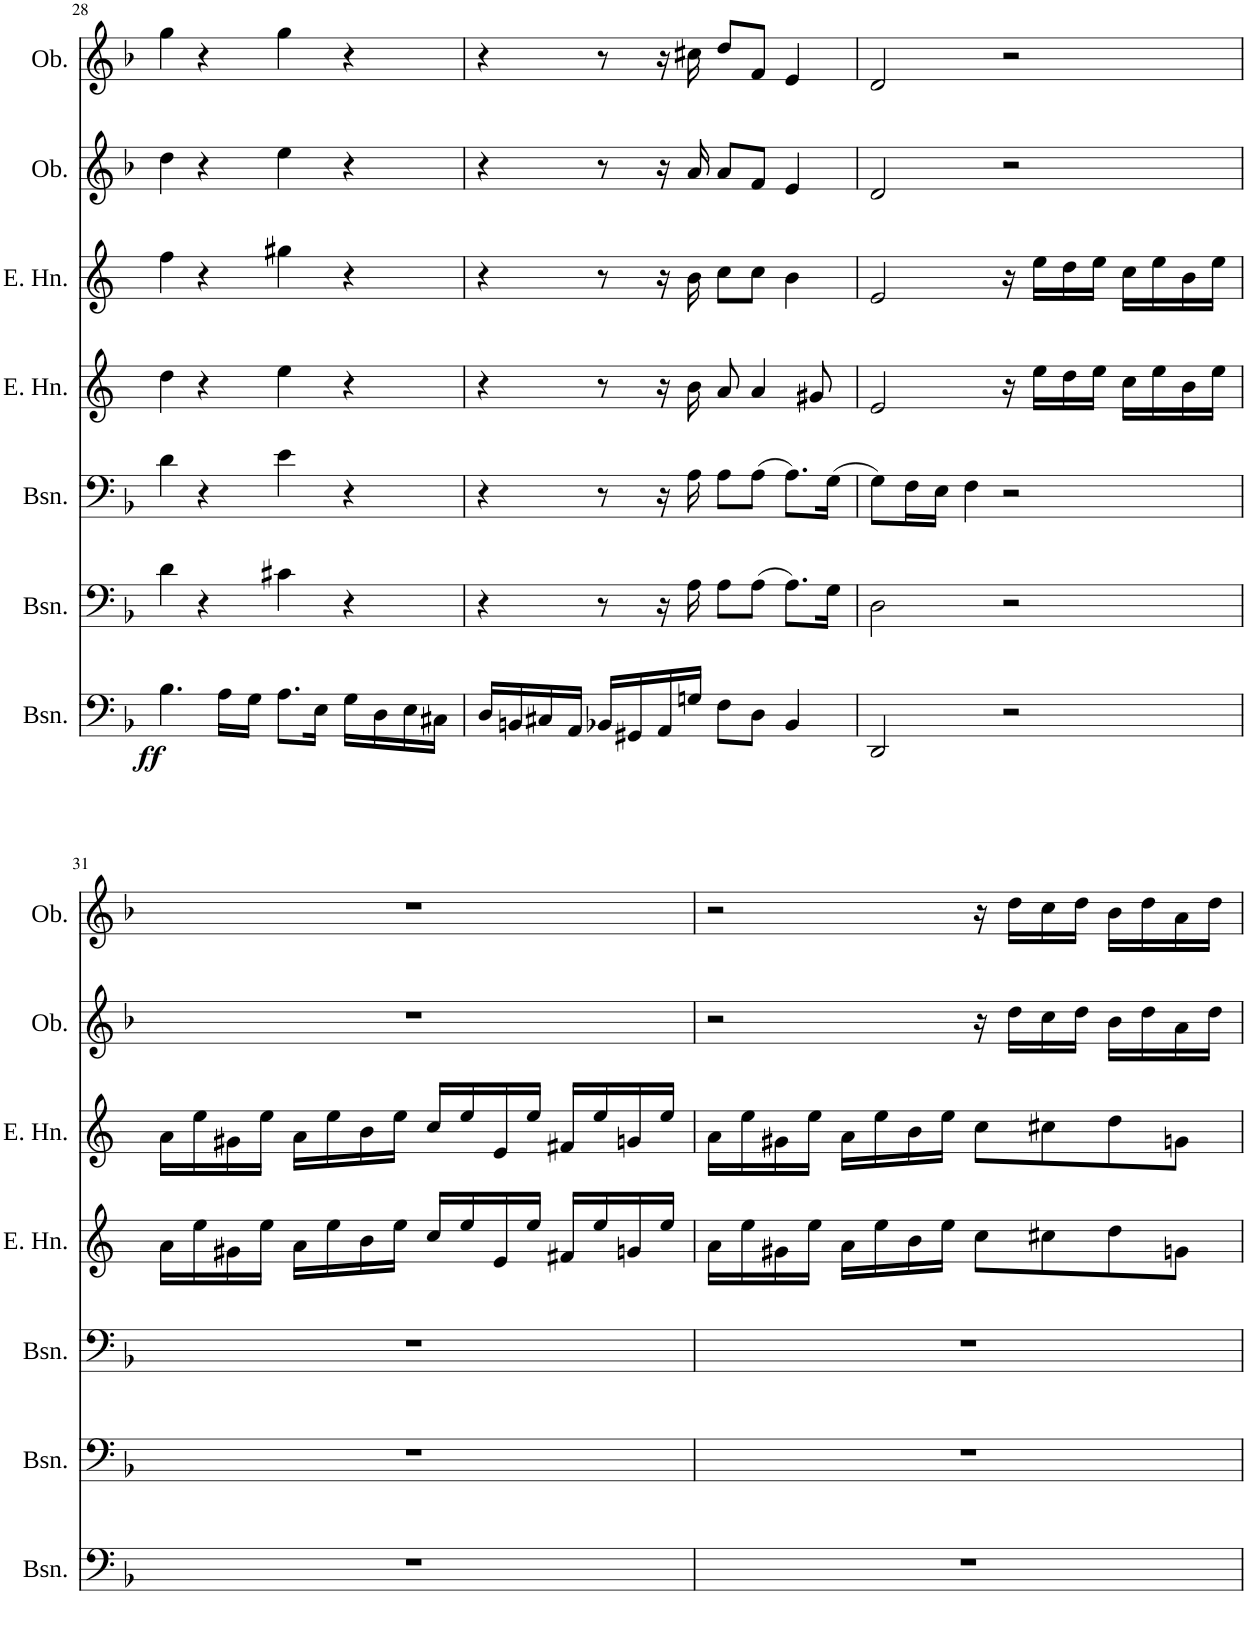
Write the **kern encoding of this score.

**kern	**dynam	**kern	**kern	**kern	**kern	**kern	**kern
*part7	*part7	*part6	*part5	*part4	*part3	*part2	*part1
*staff7	*staff7	*staff6	*staff5	*staff4	*staff3	*staff2	*staff1
*I"Bassoon	*	*I"Bassoon	*I"Bassoon	*I"English Horn	*I"English Horn	*I"Oboe	*I"Oboe
*I'Bsn.	*	*I'Bsn.	*I'Bsn.	*I'E. Hn.	*I'E. Hn.	*I'Ob.	*I'Ob.
!!LO:PB:g=z
*clefF4	*	*clefF4	*clefF4	*clefG2	*clefG2	*clefG2	*clefG2
*	*	*	*	*Trd4c7	*Trd4c7	*	*
*k[b-]	*	*k[b-]	*k[b-]	*k[]	*k[]	*k[b-]	*k[b-]
*M4/4	*	*M4/4	*M4/4	*M4/4	*M4/4	*M4/4	*M4/4
*met(c)	*	*met(c)	*met(c)	*met(c)	*met(c)	*met(c)	*met(c)
=28	=28	=28	=28	=28	=28	=28	=28
!	!LO:DY:b	!	!	!	!	!	!
4.B-\	ff	4d\	4d\	4dd\	4ff\	4dd\	4gg\
.	.	4r	4r	4r	4r	4r	4r
16A\LL	.	.	.	.	.	.	.
16G\JJ	.	.	.	.	.	.	.
8.A\L	.	4c#X\	4e\	4ee\	4gg#X\	4ee\	4gg\
16E\Jk	.	.	.	.	.	.	.
16G\LL	.	4r	4r	4r	4r	4r	4r
16D\	.	.	.	.	.	.	.
16E\	.	.	.	.	.	.	.
16C#X\JJ	.	.	.	.	.	.	.
=29	=29	=29	=29	=29	=29	=29	=29
16D/LL	.	4r	4r	4r	4r	4r	4r
16BBn/	.	.	.	.	.	.	.
16C#X/	.	.	.	.	.	.	.
16AA/JJ	.	.	.	.	.	.	.
16BB-X/LL	.	8r	8r	8r	8r	8r	8r
16GG#X/	.	.	.	.	.	.	.
16AA/	.	16r	16r	16r	16r	16r	16r
16Gn/JJ	.	16A\	16A\	16b\	16b\	16a/	16cc#X\
8F\L	.	8A\L	8A\L	8a/	8cc\L	8a/L	8dd/L
8D\J	.	(8A\J	(8A\J	4a/	8cc\J	8f/J	8f/J
4BB-/	.	8.A\L)	8.A\L)	.	4b\	4e/	4e/
.	.	.	.	8g#X/	.	.	.
.	.	16G\Jk	(16G\Jk	.	.	.	.
=30	=30	=30	=30	=30	=30	=30	=30
2DD/	.	2D\	8G\L)	2e/	2e/	2d/	2d/
.	.	.	16F\L	.	.	.	.
.	.	.	16E\JJ	.	.	.	.
.	.	.	4F\	.	.	.	.
2r	.	2r	2r	16r	16r	2r	2r
.	.	.	.	16ee\LL	16ee\LL	.	.
.	.	.	.	16dd\	16dd\	.	.
.	.	.	.	16ee\JJ	16ee\JJ	.	.
.	.	.	.	16cc\LL	16cc\LL	.	.
.	.	.	.	16ee\	16ee\	.	.
.	.	.	.	16b\	16b\	.	.
.	.	.	.	16ee\JJ	16ee\JJ	.	.
!!LO:LB:g=z
=31	=31	=31	=31	=31	=31	=31	=31
1r	.	1r	1r	16a\LL	16a\LL	1r	1r
.	.	.	.	16ee\	16ee\	.	.
.	.	.	.	16g#X\	16g#X\	.	.
.	.	.	.	16ee\JJ	16ee\JJ	.	.
.	.	.	.	16a\LL	16a\LL	.	.
.	.	.	.	16ee\	16ee\	.	.
.	.	.	.	16b\	16b\	.	.
.	.	.	.	16ee\JJ	16ee\JJ	.	.
.	.	.	.	16cc/LL	16cc/LL	.	.
.	.	.	.	16ee/	16ee/	.	.
.	.	.	.	16e/	16e/	.	.
.	.	.	.	16ee/JJ	16ee/JJ	.	.
.	.	.	.	16f#X/LL	16f#X/LL	.	.
.	.	.	.	16ee/	16ee/	.	.
.	.	.	.	16gn/	16gn/	.	.
.	.	.	.	16ee/JJ	16ee/JJ	.	.
=32	=32	=32	=32	=32	=32	=32	=32
1r	.	1r	1r	16a\LL	16a\LL	2r	2r
.	.	.	.	16ee\	16ee\	.	.
.	.	.	.	16g#X\	16g#X\	.	.
.	.	.	.	16ee\JJ	16ee\JJ	.	.
.	.	.	.	16a\LL	16a\LL	.	.
.	.	.	.	16ee\	16ee\	.	.
.	.	.	.	16b\	16b\	.	.
.	.	.	.	16ee\JJ	16ee\JJ	.	.
.	.	.	.	8cc\L	8cc\L	16r	16r
.	.	.	.	.	.	16dd\LL	16dd\LL
.	.	.	.	8cc#X\	8cc#X\	16cc\	16cc\
.	.	.	.	.	.	16dd\JJ	16dd\JJ
.	.	.	.	8dd\	8dd\	16b-\LL	16b-\LL
.	.	.	.	.	.	16dd\	16dd\
.	.	.	.	8gn\J	8gn\J	16a\	16a\
.	.	.	.	.	.	16dd\JJ	16dd\JJ
=	=	=	=	=	=	=	=
*-	*-	*-	*-	*-	*-	*-	*-
